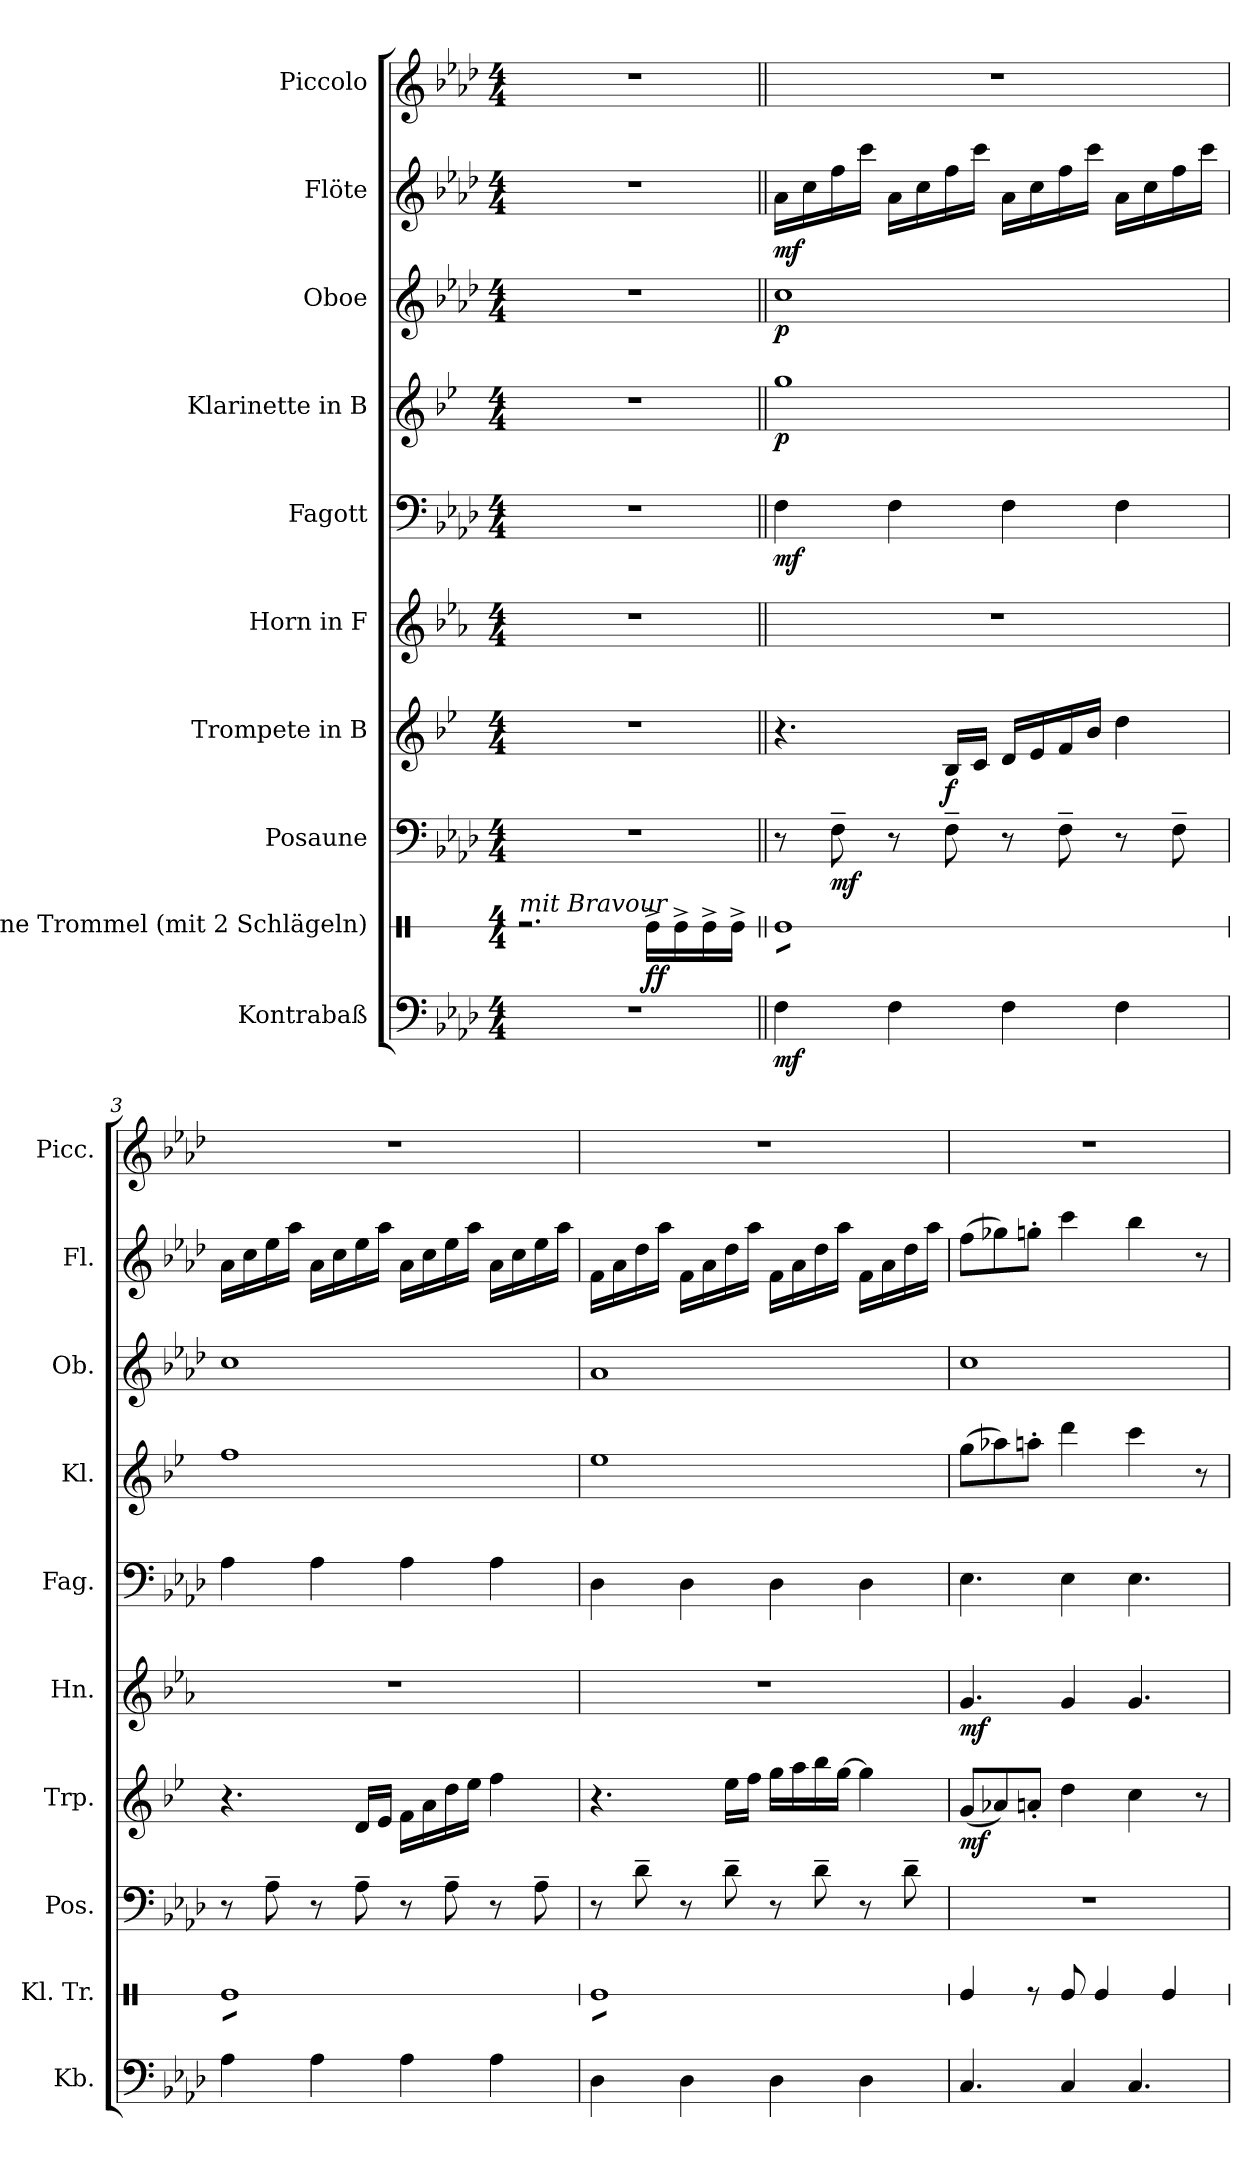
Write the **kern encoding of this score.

**kern	**dynam	**kern	**dynam	**kern	**dynam	**kern	**dynam	**kern	**dynam	**kern	**dynam	**kern	**dynam	**kern	**dynam	**kern	**dynam	**kern
*part10	*part10	*part9	*part9	*part8	*part8	*part7	*part7	*part6	*part6	*part5	*part5	*part4	*part4	*part3	*part3	*part2	*part2	*part1
*staff10	*staff10	*staff9	*staff9	*staff8	*staff8	*staff7	*staff7	*staff6	*staff6	*staff5	*staff5	*staff4	*staff4	*staff3	*staff3	*staff2	*staff2	*staff1
*I"Kontrabaß	*	*I"Kleine Trommel (mit 2 Schlägeln)	*	*I"Posaune	*	*I"Trompete in B	*	*I"Horn in F	*	*I"Fagott	*	*I"Klarinette in B	*	*I"Oboe	*	*I"Flöte	*	*I"Piccolo
*I'Kb.	*	*I'Kl. Tr.	*	*I'Pos.	*	*I'Trp.	*	*I'Hn.	*	*I'Fag.	*	*I'Kl.	*	*I'Ob.	*	*I'Fl.	*	*I'Picc.
!!LO:PB:g=z
*	*	*stria1	*	*	*	*	*	*	*	*	*	*	*	*	*	*	*	*
*clefF4	*	*clefX	*	*clefF4	*	*clefG2	*	*clefG2	*	*clefF4	*	*clefG2	*	*clefG2	*	*clefG2	*	*clefG2
*ITrd7c12	*	*	*	*	*	*ITrd1c2	*	*ITrd4c7	*	*	*	*ITrd1c2	*	*	*	*	*	*ITrd-7c-12
*k[b-e-a-d-]	*	*k[]	*	*k[b-e-a-d-]	*	*k[b-e-a-d-]	*	*k[b-e-a-d-]	*	*k[b-e-a-d-]	*	*k[b-e-a-d-]	*	*k[b-e-a-d-]	*	*k[b-e-a-d-]	*	*k[b-e-a-d-]
*A-:	*	*C:	*	*A-:	*	*A-:	*	*A-:	*	*A-:	*	*A-:	*	*A-:	*	*A-:	*	*A-:
*M4/4	*	*M4/4	*	*M4/4	*	*M4/4	*	*M4/4	*	*M4/4	*	*M4/4	*	*M4/4	*	*M4/4	*	*M4/4
*MM120	*	*MM120	*	*MM120	*	*MM120	*	*MM120	*	*MM120	*	*MM120	*	*MM120	*	*MM120	*	*MM120
=1	=1	=1	=1	=1	=1	=1	=1	=1	=1	=1	=1	=1	=1	=1	=1	=1	=1	=1
!	!	!LO:TX:a:i:t=mit Bravour	!	!	!	!	!	!	!	!	!	!	!	!	!	!	!	!
1r	.	2.r	.	1r	.	1r	.	1r	.	1r	.	1r	.	1r	.	1r	.	1r
.	.	16Re^i\LL	ff	.	.	.	.	.	.	.	.	.	.	.	.	.	.	.
.	.	16Re^i\	.	.	.	.	.	.	.	.	.	.	.	.	.	.	.	.
.	.	16Re^i\	.	.	.	.	.	.	.	.	.	.	.	.	.	.	.	.
.	.	16Re^i\JJ	.	.	.	.	.	.	.	.	.	.	.	.	.	.	.	.
=2||	=2||	=2||	=2||	=2||	=2||	=2||	=2||	=2||	=2||	=2||	=2||	=2||	=2||	=2||	=2||	=2||	=2||	=2||
*	*	*tremolo	*	*	*	*	*	*	*	*	*	*	*	*	*	*	*	*
4FFi\	mf	8ReiL	.	8r	.	4.r	.	1r	.	4Fi\	mf	1ffi	p	1cci	p	16a-i\LL	mf	1r
.	.	.	.	.	.	.	.	.	.	.	.	.	.	.	.	16cci\	.	.
.	.	8Rei	.	8F~i\	mf	.	.	.	.	.	.	.	.	.	.	16ffi\	.	.
.	.	.	.	.	.	.	.	.	.	.	.	.	.	.	.	16ccci\JJ	.	.
4FFi\	.	8Rei	.	8r	.	.	.	.	.	4Fi\	.	.	.	.	.	16a-i\LL	.	.
.	.	.	.	.	.	.	.	.	.	.	.	.	.	.	.	16cci\	.	.
.	.	8Rei	.	8F~i\	.	16A-i/LL	f	.	.	.	.	.	.	.	.	16ffi\	.	.
.	.	.	.	.	.	16B-i/JJ	.	.	.	.	.	.	.	.	.	16ccci\JJ	.	.
4FFi\	.	8Rei	.	8r	.	16ci/LL	.	.	.	4Fi\	.	.	.	.	.	16a-i\LL	.	.
.	.	.	.	.	.	16d-i/	.	.	.	.	.	.	.	.	.	16cci\	.	.
.	.	8Rei	.	8F~i\	.	16e-i/	.	.	.	.	.	.	.	.	.	16ffi\	.	.
.	.	.	.	.	.	16a-i/JJ	.	.	.	.	.	.	.	.	.	16ccci\JJ	.	.
4FFi\	.	8Rei	.	8r	.	4cci\	.	.	.	4Fi\	.	.	.	.	.	16a-i\LL	.	.
.	.	.	.	.	.	.	.	.	.	.	.	.	.	.	.	16cci\	.	.
.	.	8ReiJ	.	8F~i\	.	.	.	.	.	.	.	.	.	.	.	16ffi\	.	.
.	.	.	.	.	.	.	.	.	.	.	.	.	.	.	.	16ccci\JJ	.	.
=3	=3	=3	=3	=3	=3	=3	=3	=3	=3	=3	=3	=3	=3	=3	=3	=3	=3	=3
4AA-i\	.	8ReiL	.	8r	.	4.r	.	1r	.	4A-i\	.	1ee-i	.	1cci	.	16a-i\LL	.	1r
.	.	.	.	.	.	.	.	.	.	.	.	.	.	.	.	16cci\	.	.
.	.	8Rei	.	8A-~i\	.	.	.	.	.	.	.	.	.	.	.	16ee-i\	.	.
.	.	.	.	.	.	.	.	.	.	.	.	.	.	.	.	16aa-i\JJ	.	.
4AA-i\	.	8Rei	.	8r	.	.	.	.	.	4A-i\	.	.	.	.	.	16a-i\LL	.	.
.	.	.	.	.	.	.	.	.	.	.	.	.	.	.	.	16cci\	.	.
.	.	8Rei	.	8A-~i\	.	16ci/LL	.	.	.	.	.	.	.	.	.	16ee-i\	.	.
.	.	.	.	.	.	16d-i/JJ	.	.	.	.	.	.	.	.	.	16aa-i\JJ	.	.
4AA-i\	.	8Rei	.	8r	.	16e-i\LL	.	.	.	4A-i\	.	.	.	.	.	16a-i\LL	.	.
.	.	.	.	.	.	16gi\	.	.	.	.	.	.	.	.	.	16cci\	.	.
.	.	8Rei	.	8A-~i\	.	16cci\	.	.	.	.	.	.	.	.	.	16ee-i\	.	.
.	.	.	.	.	.	16dd-i\JJ	.	.	.	.	.	.	.	.	.	16aa-i\JJ	.	.
4AA-i\	.	8Rei	.	8r	.	4ee-i\	.	.	.	4A-i\	.	.	.	.	.	16a-i\LL	.	.
.	.	.	.	.	.	.	.	.	.	.	.	.	.	.	.	16cci\	.	.
.	.	8ReiJ	.	8A-~i\	.	.	.	.	.	.	.	.	.	.	.	16ee-i\	.	.
.	.	.	.	.	.	.	.	.	.	.	.	.	.	.	.	16aa-i\JJ	.	.
=4	=4	=4	=4	=4	=4	=4	=4	=4	=4	=4	=4	=4	=4	=4	=4	=4	=4	=4
4DD-i\	.	8ReiL	.	8r	.	4.r	.	1r	.	4D-i\	.	1dd-i	.	1a-i	.	16fi\LL	.	1r
.	.	.	.	.	.	.	.	.	.	.	.	.	.	.	.	16a-i\	.	.
.	.	8Rei	.	8d-~i\	.	.	.	.	.	.	.	.	.	.	.	16dd-i\	.	.
.	.	.	.	.	.	.	.	.	.	.	.	.	.	.	.	16aa-i\JJ	.	.
4DD-i\	.	8Rei	.	8r	.	.	.	.	.	4D-i\	.	.	.	.	.	16fi\LL	.	.
.	.	.	.	.	.	.	.	.	.	.	.	.	.	.	.	16a-i\	.	.
.	.	8Rei	.	8d-~i\	.	16dd-i\LL	.	.	.	.	.	.	.	.	.	16dd-i\	.	.
.	.	.	.	.	.	16ee-i\JJ	.	.	.	.	.	.	.	.	.	16aa-i\JJ	.	.
4DD-i\	.	8Rei	.	8r	.	16ffi\LL	.	.	.	4D-i\	.	.	.	.	.	16fi\LL	.	.
.	.	.	.	.	.	16ggi\	.	.	.	.	.	.	.	.	.	16a-i\	.	.
.	.	8Rei	.	8d-~i\	.	16aa-i\	.	.	.	.	.	.	.	.	.	16dd-i\	.	.
.	.	.	.	.	.	[16ffi\JJ	.	.	.	.	.	.	.	.	.	16aa-i\JJ	.	.
4DD-i\	.	8Rei	.	8r	.	4ffi\]	.	.	.	4D-i\	.	.	.	.	.	16fi\LL	.	.
.	.	.	.	.	.	.	.	.	.	.	.	.	.	.	.	16a-i\	.	.
.	.	8ReiJ	.	8d-~i\	.	.	.	.	.	.	.	.	.	.	.	16dd-i\	.	.
*	*	*Xtremolo	*	*	*	*	*	*	*	*	*	*	*	*	*	*	*	*
.	.	.	.	.	.	.	.	.	.	.	.	.	.	.	.	16aa-i\JJ	.	.
!!LO:PB:g=z
=5	=5	=5	=5	=5	=5	=5	=5	=5	=5	=5	=5	=5	=5	=5	=5	=5	=5	=5
4.CCi/	.	4Rei/	.	1r	.	(8fi/L	mf	4.ci/	mf	4.E-i\	.	(8ffi\L	.	1cci	.	(8ffi\L	.	1r
.	.	.	.	.	.	8g-Xi/)	.	.	.	.	.	8gg-Xi\)	.	.	.	8gg-Xi\)	.	.
.	.	8r	.	.	.	8gn'i/J	.	.	.	.	.	8ggn'i\J	.	.	.	8ggn'i\J	.	.
4CCi/	.	8Rei/	.	.	.	4cci\	.	4ci/	.	4E-i\	.	4ccci\	.	.	.	4ccci\	.	.
.	.	4Rei/	.	.	.	.	.	.	.	.	.	.	.	.	.	.	.	.
4.CCi/	.	.	.	.	.	4b-i\	.	4.ci/	.	4.E-i\	.	4bb-i\	.	.	.	4bb-i\	.	.
.	.	4Rei/	.	.	.	.	.	.	.	.	.	.	.	.	.	.	.	.
.	.	.	.	.	.	8r	.	.	.	.	.	8r	.	.	.	8r	.	.
=	=	=	=	=	=	=	=	=	=	=	=	=	=	=	=	=	=	=
*-	*-	*-	*-	*-	*-	*-	*-	*-	*-	*-	*-	*-	*-	*-	*-	*-	*-	*-
